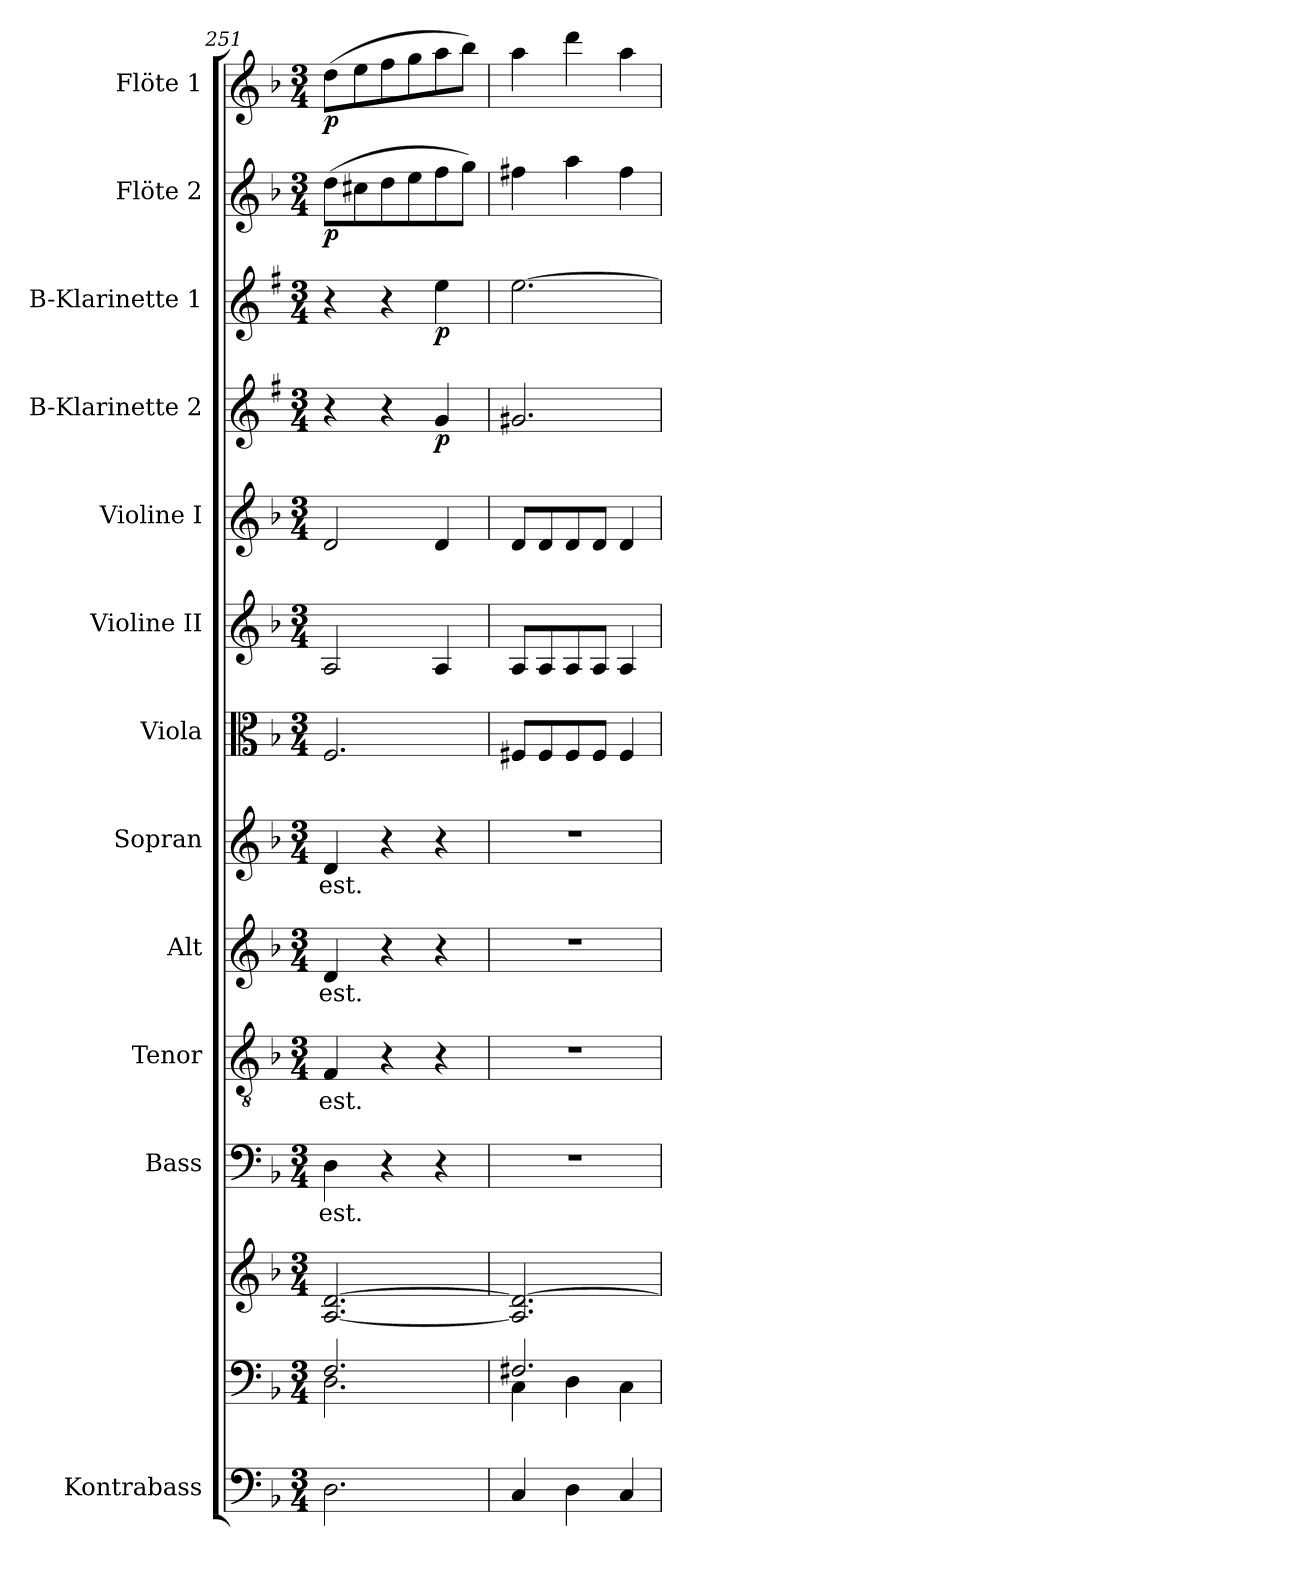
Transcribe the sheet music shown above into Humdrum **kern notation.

**kern	**kern	**kern	**kern	**text	**kern	**text	**kern	**text	**kern	**text	**kern	**kern	**kern	**kern	**dynam	**kern	**dynam	**kern	**dynam	**kern	**dynam
*part13	*part12	*part12	*part11	*part11	*part10	*part10	*part9	*part9	*part8	*part8	*part7	*part6	*part5	*part4	*part4	*part3	*part3	*part2	*part2	*part1	*part1
*staff14	*staff13	*staff12	*staff11	*staff11	*staff10	*staff10	*staff9	*staff9	*staff8	*staff8	*staff7	*staff6	*staff5	*staff4	*staff4	*staff3	*staff3	*staff2	*staff2	*staff1	*staff1
*I"Kontrabass	*	*	*I"Bass	*	*I"Tenor	*	*I"Alt	*	*I"Sopran	*	*I"Viola	*I"Violine II	*I"Violine I	*I"B-Klarinette 2	*	*I"B-Klarinette 1	*	*I"Flöte 2	*	*I"Flöte 1	*
*I'Kb.	*	*	*I'B.	*	*I'T.	*	*I'A.	*	*I'S.	*	*I'Vla.	*I'Vl. II	*I'Vl. I	*I'B Kl. 2	*	*I'B Kl. 1	*	*I'Fl. 2	*	*I'Fl. 1	*
*clefF4	*clefF4	*clefG2	*clefF4	*	*clefGv2	*	*clefG2	*	*clefG2	*	*clefC3	*clefG2	*clefG2	*clefG2	*	*clefG2	*	*clefG2	*	*clefG2	*
*ITrd7c12	*	*	*	*	*	*	*	*	*	*	*	*	*	*ITrd1c2	*	*ITrd1c2	*	*	*	*	*
*k[b-]	*k[b-]	*k[b-]	*k[b-]	*	*k[b-]	*	*k[b-]	*	*k[b-]	*	*k[b-]	*k[b-]	*k[b-]	*k[b-]	*	*k[b-]	*	*k[b-]	*	*k[b-]	*
*F:	*F:	*F:	*F:	*	*F:	*	*F:	*	*F:	*	*F:	*F:	*F:	*F:	*	*F:	*	*F:	*	*F:	*
*M3/4	*M3/4	*M3/4	*M3/4	*	*M3/4	*	*M3/4	*	*M3/4	*	*M3/4	*M3/4	*M3/4	*M3/4	*	*M3/4	*	*M3/4	*	*M3/4	*
=251	=251	=251	=251	=251	=251	=251	=251	=251	=251	=251	=251	=251	=251	=251	=251	=251	=251	=251	=251	=251	=251
*	*^	*	*	*	*	*	*	*	*	*	*	*	*	*	*	*	*	*	*	*	*
!	!	!	!	!	!LO:LY:b	!	!LO:LY:b	!	!LO:LY:b	!	!LO:LY:b	!	!	!	!	!	!	!	!	!LO:DY:b	!	!LO:DY:b
2.DD\	2.F/	2.D\	[2.A/ [2.d/	4D\	est.	4F/	est.	4d/	est.	4d/	est.	2.F/	2A/	2d/	4r	.	4r	.	(>8dd\L	p	(>8dd\L	p
.	.	.	.	.	.	.	.	.	.	.	.	.	.	.	.	.	.	.	8cc#X\	.	8ee\	.
.	.	.	.	4r	.	4r	.	4r	.	4r	.	.	.	.	4r	.	4r	.	8dd\	.	8ff\	.
.	.	.	.	.	.	.	.	.	.	.	.	.	.	.	.	.	.	.	8ee\	.	8gg\	.
!	!	!	!	!	!	!	!	!	!	!	!	!	!	!	!	!LO:DY:b	!	!LO:DY:b	!	!	!	!
.	.	.	.	4r	.	4r	.	4r	.	4r	.	.	4A/	4d/	4f/	p	4dd\	p	8ff\	.	8aa\	.
.	.	.	.	.	.	.	.	.	.	.	.	.	.	.	.	.	.	.	8gg\J)	.	8bb-\J)	.
=252	=252	=252	=252	=252	=252	=252	=252	=252	=252	=252	=252	=252	=252	=252	=252	=252	=252	=252	=252	=252	=252	=252
4CC/	2.F#X/	4C\	2.A/] 2.d/_	2.r	.	2.r	.	2.r	.	2.r	.	8F#X/L	8A/L	8d/L	2.f#X/	.	[2.dd\	.	4ff#X\	.	4aa\	.
.	.	.	.	.	.	.	.	.	.	.	.	8F#/	8A/	8d/	.	.	.	.	.	.	.	.
4DD\	.	4D\	.	.	.	.	.	.	.	.	.	8F#/	8A/	8d/	.	.	.	.	4aa\	.	4ddd\	.
.	.	.	.	.	.	.	.	.	.	.	.	8F#/J	8A/J	8d/J	.	.	.	.	.	.	.	.
4CC/	.	4C\	.	.	.	.	.	.	.	.	.	4F#/	4A/	4d/	.	.	.	.	4ff#\	.	4aa\	.
*	*v	*v	*	*	*	*	*	*	*	*	*	*	*	*	*	*	*	*	*	*	*	*
=	=	=	=	=	=	=	=	=	=	=	=	=	=	=	=	=	=	=	=	=	=
*-	*-	*-	*-	*-	*-	*-	*-	*-	*-	*-	*-	*-	*-	*-	*-	*-	*-	*-	*-	*-	*-
